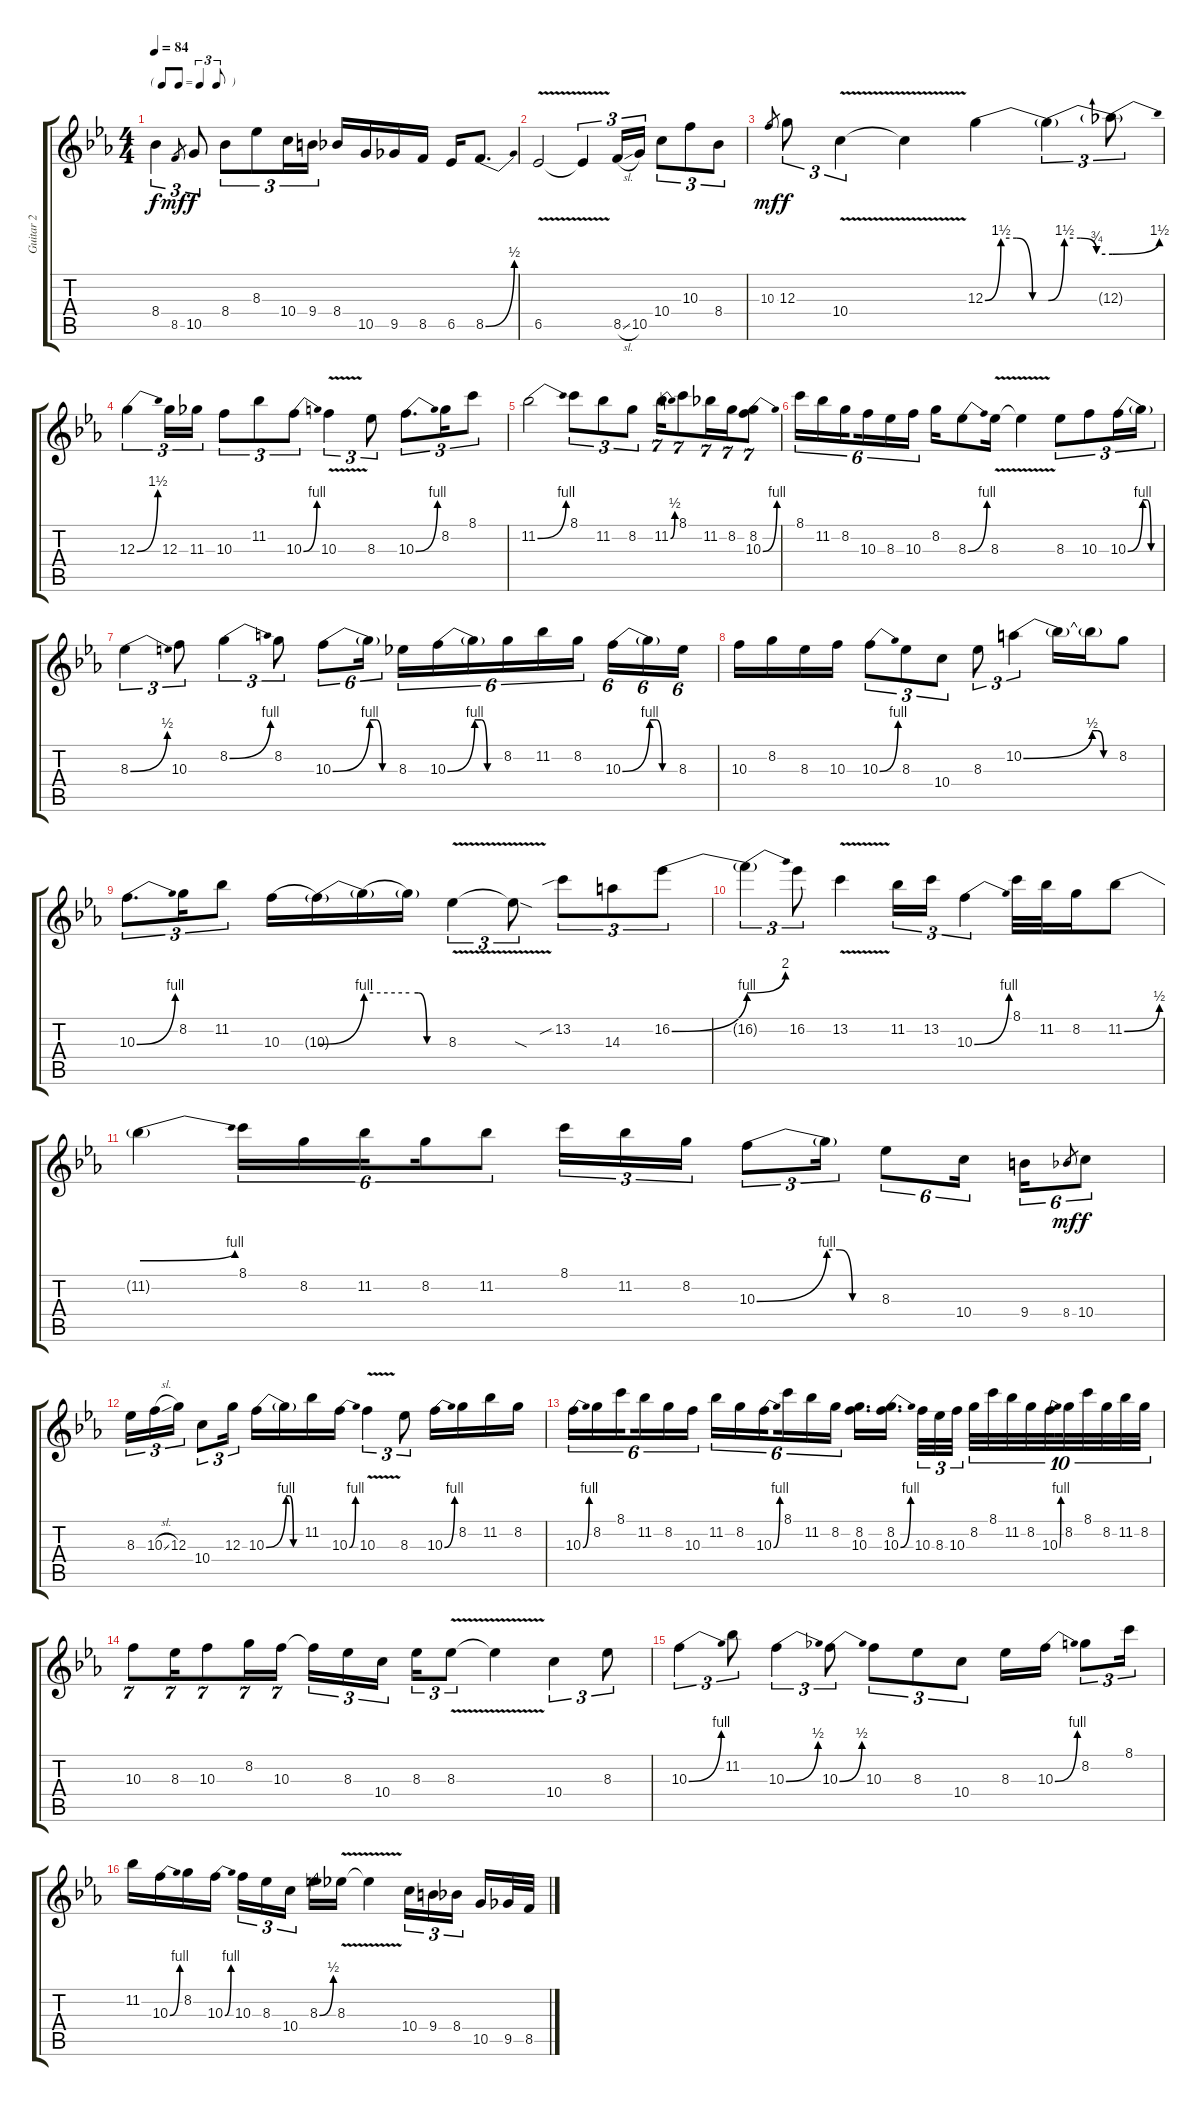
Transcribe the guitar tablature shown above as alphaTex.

\track ("Guitar 2" "Guitar 2") {instrument distortionguitar}
\staff {score tabs}
\tuning (E4 B3 G3 D3 A2 E2) {hide}
\ts (4 4)
\tf triplet8th
\tempo 84
\clef g2
\ks eb
8.4{t}.4{tu (3 2) dy f} 8.5.8{gr dy mf} 10.5.8{tu (3 2) dy f} 8.4.8{tu (3 2)} 8.3.8{tu (3 2)} 10.4.16{tu (3 2)} 9.4.16{tu (3 2)} 8.4.16 10.5.16 9.5.16 8.5.16 6.5.16 8.5{be (bend 0 0 60 2)}.8{d} |
6.5{v}.2 6.5{v t}.4{tu (3 2)} 8.5{sl}.16{tu (3 2)} 10.5.16{tu (3 2)} 10.4.8{tu (3 2)} 10.3.8{tu (3 2)} 8.4.8{tu (3 2)} |
10.3.8{gr dy mf} 12.3.8{tu (3 2) dy f} 10.4{v}.4{tu (3 2)} 10.4{v t}.4 12.3{be (custom 0 0 15 6 30 6 45 0 60 0)}.4 12.3{be (custom 0 0 15 6 30 6 45 3 60 3) t}.4{tu (3 2)} 12.3{be (bend 0 3 60 6) t}.8{tu (3 2)} |
12.3{be (bend 0 0 60 6)}.4{tu (3 2)} 12.3.16{tu (3 2)} 11.3.16{tu (3 2)} 10.3.8{tu (3 2)} 11.2.8{tu (3 2)} 10.3{be (bend 0 0 60 4)}.8{tu (3 2)} 10.3{v}.4{tu (3 2)} 8.3.8{tu (3 2)} 10.3{be (bend 0 0 60 4)}.8{d tu (3 2)} 8.2.16{tu (3 2)} 8.1.8{tu (3 2)} |
11.2{be (bend 0 0 60 4)}.2 8.1.8{tu (3 2)} 11.2.8{tu (3 2)} 8.2.8{tu (3 2)} 11.2{be (bend 0 0 60 2)}.16{tu (7 4)} 8.1.8{tu (7 4)} 11.2.16{tu (7 4)} 8.2.16{tu (7 4)} (8.2 10.3{be (bend 0 0 60 4)}).8{tu (7 4)} |
8.1.16{tu (6 4)} 11.2.16{tu (6 4)} 8.2.16{tu (6 4) beam splitsecondary} 10.3.16{tu (6 4)} 8.3.16{tu (6 4)} 10.3.16{tu (6 4)} 8.2.16 8.3{be (bend 0 0 60 4)}.8 8.3{v}.16 8.3{v t}.4 8.3.8{tu (3 2)} 10.3.8{tu (3 2)} 10.3{be (bend 0 0 60 4)}.16{tu (3 2)} 10.3{be (custom 0 4 15 4 30 0 60 0) t}.16{tu (3 2)} |
8.3{be (bend 0 0 60 2)}.4{tu (3 2)} 10.3.8{tu (3 2)} 8.2{be (bend 0 0 60 4)}.4{tu (3 2)} 8.2.8{tu (3 2)} 10.3{be (bend 0 0 60 4)}.8{tu (6 4)} 10.3{be (custom 0 4 15 4 30 0 60 0) t}.16{tu (6 4) beam splitsecondary} 8.3.16{tu (6 4)} 10.3{be (bend 0 0 60 4)}.16{tu (6 4)} 10.3{be (custom 0 4 15 4 30 0 60 0) t}.16{tu (6 4)} 8.2.16{tu (6 4)} 11.2.16{tu (6 4)} 8.2.16{tu (6 4) beam splitsecondary} 10.3{be (bend 0 0 60 4)}.16{tu (6 4)} 10.3{be (custom 0 4 15 4 30 0 60 0) t}.16{tu (6 4)} 8.3.16{tu (6 4)} |
10.3.16 8.2.16 8.3.16 10.3.16 10.3{be (bend 0 0 60 4)}.8{tu (3 2)} 8.3.8{tu (3 2)} 10.4.8{tu (3 2)} 8.3.8{tu (3 2)} 10.2{be (bend 0 0 60 2)}.4{tu (3 2)} 10.2{t}.16 10.2{be (custom 0 2 15 2 30 0 60 0) t}.16 8.2.8 |
10.3{be (bend 0 0 60 4)}.8{d tu (3 2)} 8.2.16{tu (3 2)} 11.2.8{tu (3 2)} 10.3{be (hold 0 0 60 0)}.16 10.3{be (bend 0 0 60 4) t}.16 10.3{be (hold 0 4 60 4) t}.16 10.3{be (custom 0 4 15 4 30 0 60 0) t}.16 8.3{v}.4{tu (3 2)} 8.3{v sod t}.8{tu (3 2)} 13.2{sib}.8{tu (3 2)} 14.3.8{tu (3 2)} 16.2{be (bend 0 0 60 4)}.8{tu (3 2)} |
16.2{be (bend 0 4 60 8) t}.4{tu (3 2)} 16.2.8{tu (3 2)} 13.2{v}.4 11.2.16{tu (3 2)} 13.2.16{tu (3 2)} 10.3{be (bend 0 0 60 4)}.4{tu (3 2)} 8.1.32 11.2.32 8.2.16 11.2{be (bend 0 0 60 2)}.8 |
11.2{be (bend 0 2 60 4) t}.4 8.1.16{tu (6 4)} 8.2.16{tu (6 4)} 11.2.16{tu (6 4) beam splitsecondary} 8.2.16{tu (6 4)} 11.2.8{tu (6 4)} 8.1.16{tu (3 2)} 11.2.16{tu (3 2)} 8.2.16{tu (3 2)} 10.3{be (bend 0 0 60 4)}.8{tu (3 2)} 10.3{be (custom 0 4 15 4 30 0 60 0) t}.16{tu (3 2)} 8.3.8{tu (6 4)} 10.4.16{tu (6 4) beam splitsecondary} 9.4.16{tu (6 4)} 8.4.8{gr dy mf} 10.4.8{tu (6 4) dy f} |
8.3.16{tu (3 2)} 10.3{sl}.16{tu (3 2)} 12.3.16{tu (3 2)} 10.4.8{tu (3 2)} 12.3.16{tu (3 2)} 10.3{be (bend 0 0 60 4)}.16 10.3{be (custom 0 4 15 4 30 0 60 0) t}.16 11.2.16 10.3{be (bend 0 0 60 4)}.16 10.3{v}.4{tu (3 2)} 8.3.8{tu (3 2)} 10.3{be (bend 0 0 60 4)}.16 8.2.16 11.2.16 8.2.16 |
10.3{be (bend 0 0 60 4)}.16{tu (6 4)} 8.2.16{tu (6 4)} 8.1.16{tu (6 4) beam splitsecondary} 11.2.16{tu (6 4)} 8.2.16{tu (6 4)} 10.3.16{tu (6 4)} 11.2.16{tu (6 4)} 8.2.16{tu (6 4)} 10.3{be (bend 0 0 60 4)}.16{tu (6 4) beam splitsecondary} 8.1.16{tu (6 4)} 11.2.16{tu (6 4)} 8.2.16{tu (6 4)} (8.2 10.3).16{d} (8.2 10.3{be (bend 0 0 60 4)}).16{d beam splitsecondary} 10.3.32{tu (3 2)} 8.3.32{tu (3 2)} 10.3.32{tu (3 2)} 8.2.32{tu (10 8)} 8.1.32{tu (10 8)} 11.2.32{tu (10 8)} 8.2.32{tu (10 8)} 10.3{be (bend 0 0 60 4)}.32{tu (10 8) beam splitsecondary} 8.2.32{tu (10 8)} 8.1.32{tu (10 8)} 8.2.32{tu (10 8)} 11.2.32{tu (10 8)} 8.2.32{tu (10 8)} |
10.3.8{tu (7 4)} 8.3.16{tu (7 4)} 10.3.8{tu (7 4)} 8.2.16{tu (7 4)} 10.3.16{tu (7 4)} 10.3{t}.16{tu (3 2)} 8.3.16{tu (3 2)} 10.4.16{tu (3 2) beam splitsecondary} 8.3.16{tu (3 2)} 8.3{v}.8{tu (3 2)} 8.3{v t}.4 10.4.4{tu (3 2)} 8.3.8{tu (3 2)} |
10.3{be (bend 0 0 60 4)}.4{tu (3 2)} 11.2.8{tu (3 2)} 10.3{be (bend 0 0 60 2)}.4{tu (3 2)} 10.3{be (bend 0 0 60 2)}.8{tu (3 2)} 10.3.8{tu (3 2)} 8.3.8{tu (3 2)} 10.4.8{tu (3 2)} 8.3.16 10.3{be (bend 0 0 60 4)}.16 8.2.8{tu (3 2)} 8.1.16{tu (3 2)} |
11.2.16 10.3{be (bend 0 0 60 4)}.16 8.2.16 10.3{be (bend 0 0 60 4)}.16 10.3.16{tu (3 2)} 8.3.16{tu (3 2)} 10.4.16{tu (3 2) beam splitsecondary} 8.3{be (bend 0 0 60 2)}.16 8.3{v}.16 8.3{v t}.4 10.4.16{tu (3 2)} 9.4.16{tu (3 2)} 8.4.16{tu (3 2) beam splitsecondary} 10.5.16 9.5.32 8.5{sl}.32
